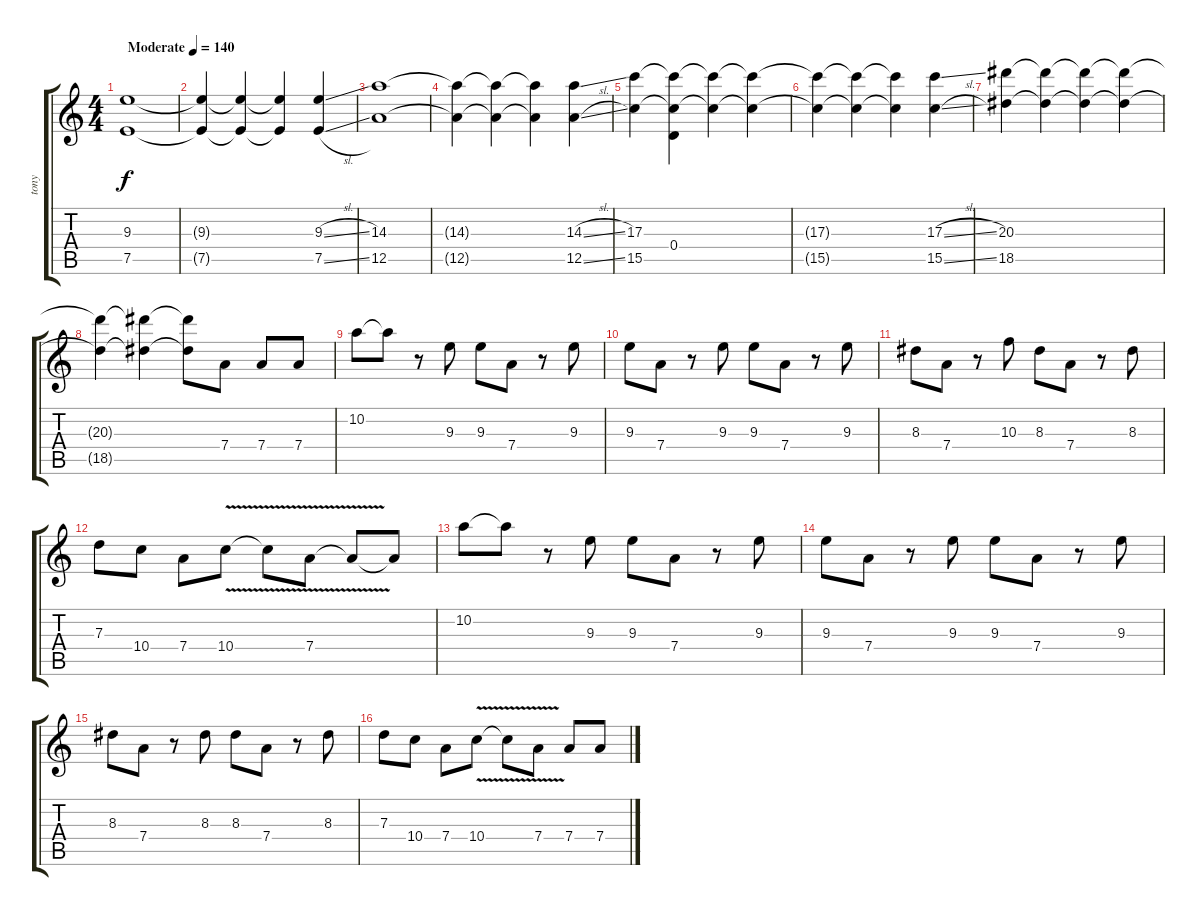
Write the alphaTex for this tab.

\track ("tony" "tony") {instrument overdrivenguitar}
\staff {score tabs}
\tuning (E4 B3 G3 D3 A2 E2) {hide}
\ts (4 4)
\tempo (140 "Moderate")
\clef g2
\ks c
(9.3 7.5).1{dy f instrument overdrivenguitar} |
(9.3{t} 7.5{t}).4 (9.3{t} 7.5{t}).4 (9.3{t} 7.5{t}).4 (9.3{sl} 7.5{sl}).4 |
(14.3 12.5).1 |
(14.3{t} 12.5{t}).4 (14.3{t} 12.5{t}).4 (14.3{t} 12.5{t}).4 (14.3{sl} 12.5{sl}).4 |
(17.3 15.5).4 (17.3{t} 0.4 15.5{t}).4 (17.3{t} 15.5{t}).4 (17.3{t} 15.5{t}).4 |
(17.3{t} 15.5{t}).4 (17.3{t} 15.5{t}).4 (17.3{t} 15.5{t}).4 (17.3{sl} 15.5{sl}).4 |
(20.3 18.5).4 (20.3{t} 18.5{t}).4 (20.3{t} 18.5{t}).4 (20.3{t} 18.5{t}).4 |
(20.3{t} 18.5{t}).4 (20.3{t} 18.5{t}).4 (20.3{t} 18.5{t}).8 7.4.8 7.4.8 7.4.8 |
10.2.8 10.2{t}.8 r.8 9.3.8 9.3.8 7.4.8 r.8 9.3.8 |
9.3.8 7.4.8 r.8 9.3.8 9.3.8 7.4.8 r.8 9.3.8 |
8.3.8 7.4.8 r.8 10.3.8 8.3.8 7.4.8 r.8 8.3.8 |
7.3.8 10.4.8 7.4.8 10.4{v}.8 10.4{t}.8 7.4{v}.8 7.4{t}.8 7.4{t}.8 |
10.2.8 10.2{t}.8 r.8 9.3.8 9.3.8 7.4.8 r.8 9.3.8 |
9.3.8 7.4.8 r.8 9.3.8 9.3.8 7.4.8 r.8 9.3.8 |
8.3.8 7.4.8 r.8 8.3.8 8.3.8 7.4.8 r.8 8.3.8 |
7.3.8 10.4.8 7.4.8 10.4{v}.8 10.4{t}.8 7.4{v}.8 7.4.8 7.4.8
